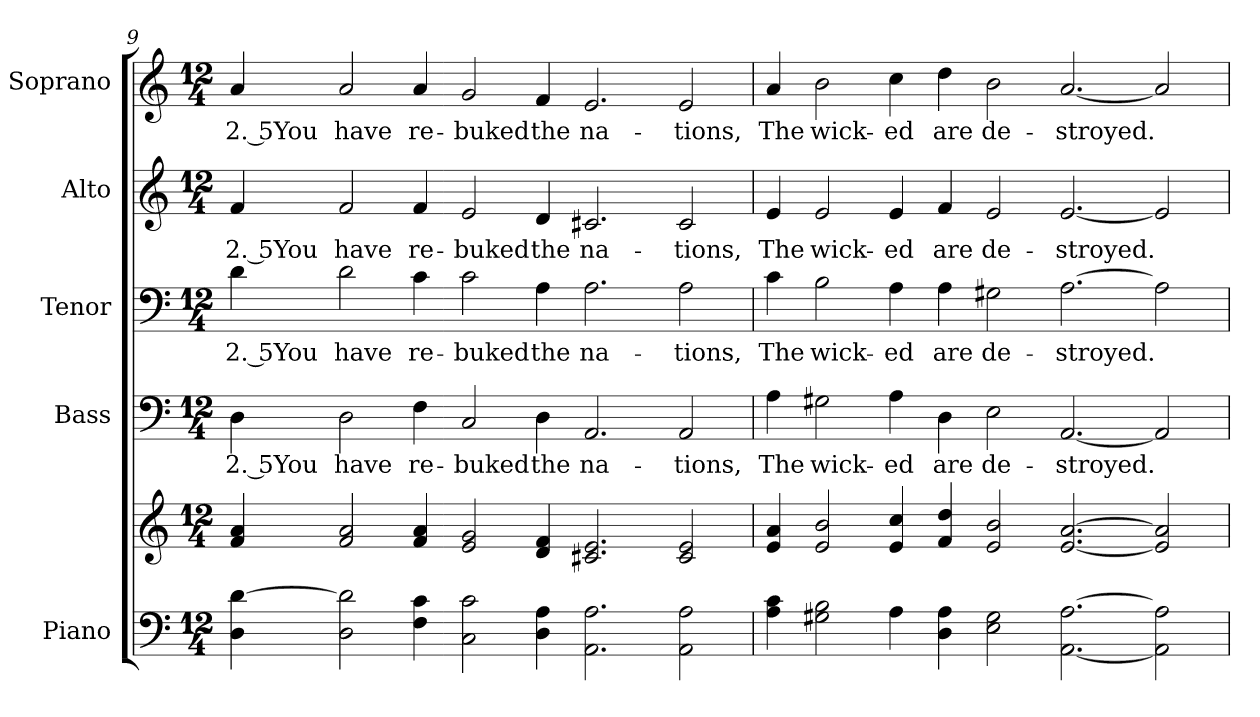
**kern	**kern	**kern	**text	**kern	**text	**kern	**text	**kern	**text
*part5	*part5	*part4	*part4	*part3	*part3	*part2	*part2	*part1	*part1
*staff6	*staff5	*staff4	*staff4	*staff3	*staff3	*staff2	*staff2	*staff1	*staff1
*I"Piano	*	*I"Bass	*	*I"Tenor	*	*I"Alto	*	*I"Soprano	*
*I'Pno.	*	*I'B.	*	*I'T.	*	*I'A.	*	*I'S.	*
!!LO:PB:g=z
*clefF4	*clefG2	*clefF4	*	*clefF4	*	*clefG2	*	*clefG2	*
*k[]	*k[]	*k[]	*	*k[]	*	*k[]	*	*k[]	*
*C:	*C:	*C:	*	*C:	*	*C:	*	*C:	*
*M12/4	*M12/4	*M12/4	*	*M12/4	*	*M12/4	*	*M12/4	*
=9	=9	=9	=9	=9	=9	=9	=9	=9	=9
!	!	!	!LO:LY:b:color=#000000	!	!	!	!	!	!
!	!	!	!	!	!LO:LY:b:color=#000000	!	!	!	!
!	!	!	!	!	!	!	!LO:LY:b:color=#000000	!	!
!	!	!	!	!	!	!	!	!	!LO:LY:b:color=#000000
4Di\ [>4di	4fi/ 4ai	4Di\	2. 5You	4di\	2. 5You	4fi/	2. 5You	4ai/	2. 5You
!	!	!	!LO:LY:b:color=#000000	!	!	!	!	!	!
!	!	!	!	!	!LO:LY:b:color=#000000	!	!	!	!
!	!	!	!	!	!	!	!LO:LY:b:color=#000000	!	!
!	!	!	!	!	!	!	!	!	!LO:LY:b:color=#000000
2Di\ 2di]	2fi/ 2ai	2Di\	have	2di\	have	2fi/	have	2ai/	have
!	!	!	!LO:LY:b:color=#000000	!	!	!	!	!	!
!	!	!	!	!	!LO:LY:b:color=#000000	!	!	!	!
!	!	!	!	!	!	!	!LO:LY:b:color=#000000	!	!
!	!	!	!	!	!	!	!	!	!LO:LY:b:color=#000000
4Fi\ 4ci	4fi/ 4ai	4Fi\	re-	4ci\	re-	4fi/	re-	4ai/	re-
!	!	!	!LO:LY:b:color=#000000	!	!	!	!	!	!
!	!	!	!	!	!LO:LY:b:color=#000000	!	!	!	!
!	!	!	!	!	!	!	!LO:LY:b:color=#000000	!	!
!	!	!	!	!	!	!	!	!	!LO:LY:b:color=#000000
2Ci\ 2ci	2ei/ 2gi	2Ci/	-buked	2ci\	-buked	2ei/	-buked	2gi/	-buked
!	!	!	!LO:LY:b:color=#000000	!	!	!	!	!	!
!	!	!	!	!	!LO:LY:b:color=#000000	!	!	!	!
!	!	!	!	!	!	!	!LO:LY:b:color=#000000	!	!
!	!	!	!	!	!	!	!	!	!LO:LY:b:color=#000000
4Di\ 4Ai	4di/ 4fi	4Di\	the	4Ai\	the	4di/	the	4fi/	the
!	!	!	!LO:LY:b:color=#000000	!	!	!	!	!	!
!	!	!	!	!	!LO:LY:b:color=#000000	!	!	!	!
!	!	!	!	!	!	!	!LO:LY:b:color=#000000	!	!
!	!	!	!	!	!	!	!	!	!LO:LY:b:color=#000000
2.AAi\ 2.Ai	2.c#Xi/ 2.ei	2.AAi/	na-	2.Ai\	na-	2.c#Xi/	na-	2.ei/	na-
!	!	!	!LO:LY:b:color=#000000	!	!	!	!	!	!
!	!	!	!	!	!LO:LY:b:color=#000000	!	!	!	!
!	!	!	!	!	!	!	!LO:LY:b:color=#000000	!	!
!	!	!	!	!	!	!	!	!	!LO:LY:b:color=#000000
2AAi\ 2Ai	2c#i/ 2ei	2AAi/	-tions,	2Ai\	-tions,	2c#i/	-tions,	2ei/	-tions,
=10	=10	=10	=10	=10	=10	=10	=10	=10	=10
!	!	!	!LO:LY:b:color=#000000	!	!	!	!	!	!
!	!	!	!	!	!LO:LY:b:color=#000000	!	!	!	!
!	!	!	!	!	!	!	!LO:LY:b:color=#000000	!	!
!	!	!	!	!	!	!	!	!	!LO:LY:b:color=#000000
4Ai\ 4ci	4ei/ 4ai	4Ai\	The	4ci\	The	4ei/	The	4ai/	The
!	!	!	!LO:LY:b:color=#000000	!	!	!	!	!	!
!	!	!	!	!	!LO:LY:b:color=#000000	!	!	!	!
!	!	!	!	!	!	!	!LO:LY:b:color=#000000	!	!
!	!	!	!	!	!	!	!	!	!LO:LY:b:color=#000000
2G#Xi\ 2Bi	2ei/ 2bi	2G#Xi\	wick-	2Bi\	wick-	2ei/	wick-	2bi\	wick-
!	!	!	!LO:LY:b:color=#000000	!	!	!	!	!	!
!	!	!	!	!	!LO:LY:b:color=#000000	!	!	!	!
!	!	!	!	!	!	!	!LO:LY:b:color=#000000	!	!
!	!	!	!	!	!	!	!	!	!LO:LY:b:color=#000000
4Ai\	4ei/ 4cci	4Ai\	-ed	4Ai\	-ed	4ei/	-ed	4cci\	-ed
!	!	!	!LO:LY:b:color=#000000	!	!	!	!	!	!
!	!	!	!	!	!LO:LY:b:color=#000000	!	!	!	!
!	!	!	!	!	!	!	!LO:LY:b:color=#000000	!	!
!	!	!	!	!	!	!	!	!	!LO:LY:b:color=#000000
4Di\ 4Ai	4fi/ 4ddi	4Di\	are	4Ai\	are	4fi/	are	4ddi\	are
!	!	!	!LO:LY:b:color=#000000	!	!	!	!	!	!
!	!	!	!	!	!LO:LY:b:color=#000000	!	!	!	!
!	!	!	!	!	!	!	!LO:LY:b:color=#000000	!	!
!	!	!	!	!	!	!	!	!	!LO:LY:b:color=#000000
2Ei\ 2G#i	2ei/ 2bi	2Ei\	de-	2G#Xi\	de-	2ei/	de-	2bi\	de-
!	!	!	!LO:LY:b:color=#000000	!	!	!	!	!	!
!	!	!	!	!	!LO:LY:b:color=#000000	!	!	!	!
!	!	!	!	!	!	!	!LO:LY:b:color=#000000	!	!
!	!	!	!	!	!	!	!	!	!LO:LY:b:color=#000000
[<2.AAi\ [>2.Ai	[<2.ei/ [>2.ai	[<2.AAi/	-stroyed.	[>2.Ai\	-stroyed.	[<2.ei/	-stroyed.	[<2.ai/	-stroyed.
2AAi\] 2Ai]	2ei/] 2ai]	2AAi/]	.	2Ai\]	.	2ei/]	.	2ai/]	.
=	=	=	=	=	=	=	=	=	=
*-	*-	*-	*-	*-	*-	*-	*-	*-	*-
